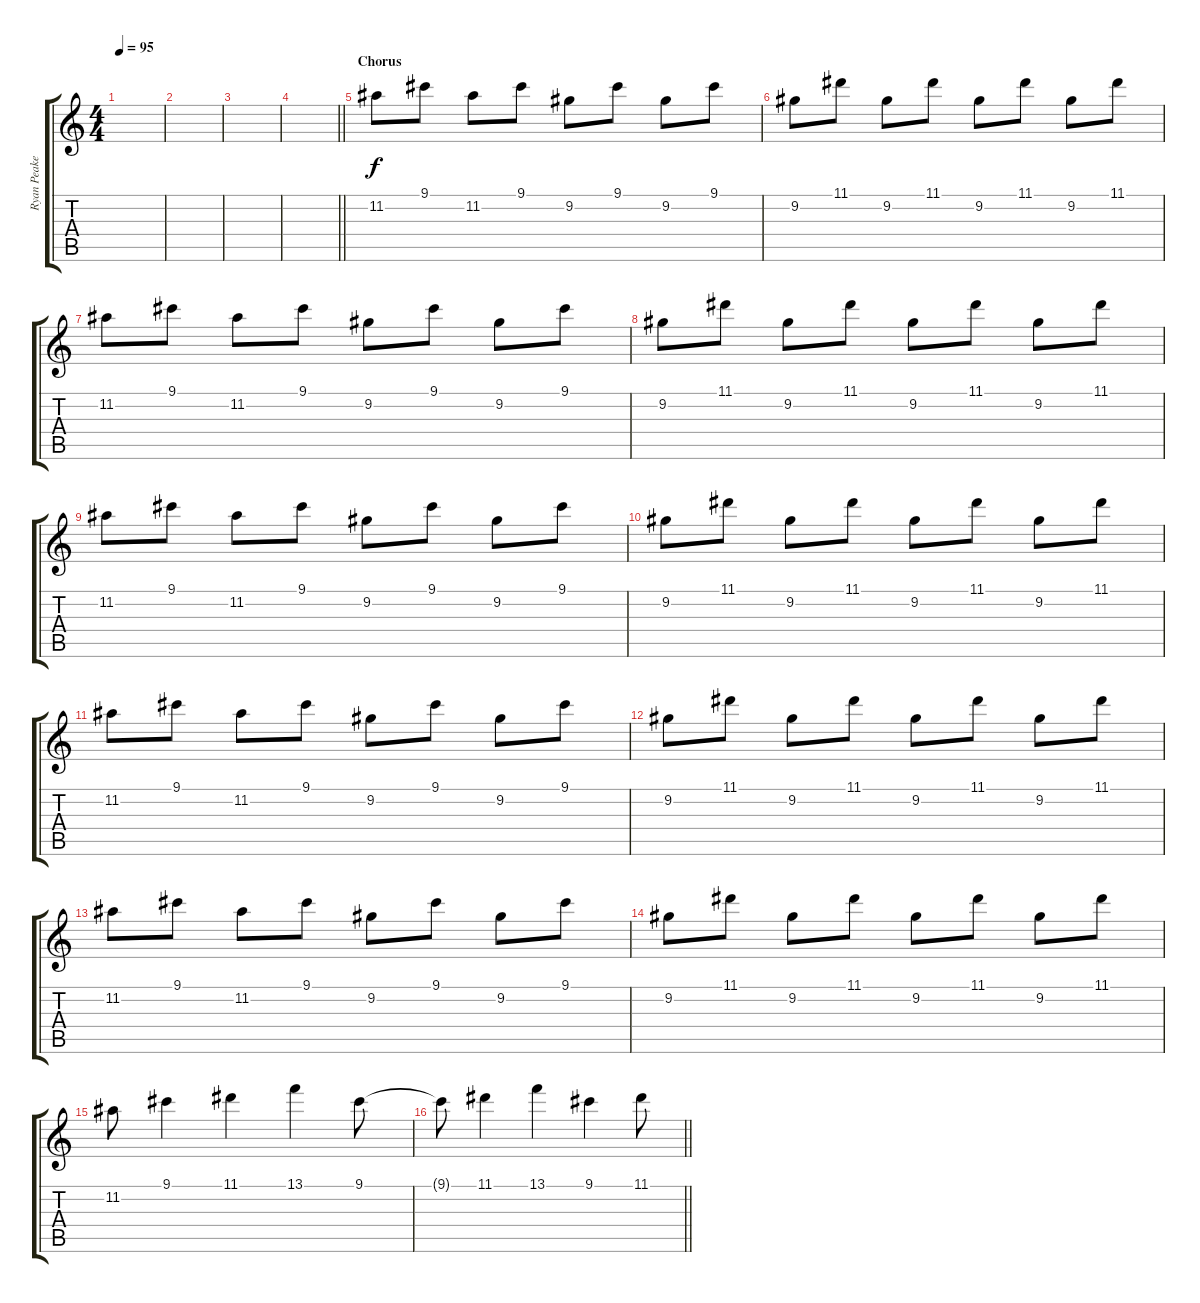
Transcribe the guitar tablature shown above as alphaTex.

\track ("Ryan Peake" "Ryan Peake") {instrument distortionguitar}
\staff {score tabs}
\tuning (E4 B3 G3 D3 A2 E2) {hide}
\ts (4 4)
\tempo 95
\clef g2
\ks c
|
|
|
\barLineRight lightlight
|
\section ("" "Chorus")
11.2.8 9.1.8 11.2.8 9.1.8 9.2.8 9.1.8 9.2.8 9.1.8 |
9.2.8 11.1.8 9.2.8 11.1.8 9.2.8 11.1.8 9.2.8 11.1.8 |
11.2.8 9.1.8 11.2.8 9.1.8 9.2.8 9.1.8 9.2.8 9.1.8 |
9.2.8 11.1.8 9.2.8 11.1.8 9.2.8 11.1.8 9.2.8 11.1.8 |
11.2.8 9.1.8 11.2.8 9.1.8 9.2.8 9.1.8 9.2.8 9.1.8 |
9.2.8 11.1.8 9.2.8 11.1.8 9.2.8 11.1.8 9.2.8 11.1.8 |
11.2.8 9.1.8 11.2.8 9.1.8 9.2.8 9.1.8 9.2.8 9.1.8 |
9.2.8 11.1.8 9.2.8 11.1.8 9.2.8 11.1.8 9.2.8 11.1.8 |
11.2.8 9.1.8 11.2.8 9.1.8 9.2.8 9.1.8 9.2.8 9.1.8 |
9.2.8 11.1.8 9.2.8 11.1.8 9.2.8 11.1.8 9.2.8 11.1.8 |
11.2.8 9.1.4 11.1.4 13.1.4 9.1.8 |
\barLineRight lightlight
9.1{t}.8 11.1.4 13.1.4 9.1.4 11.1.8
